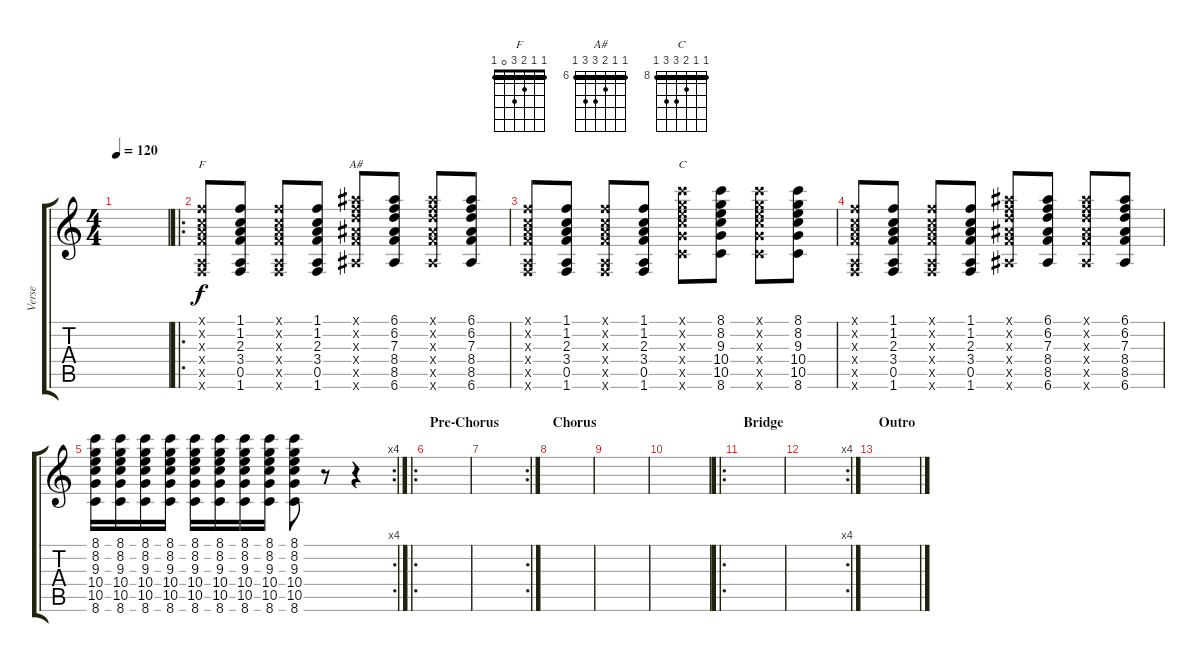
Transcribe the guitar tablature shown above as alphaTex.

\track ("Verse" "Verse") {instrument acousticguitarnylon}
\staff {score tabs}
\tuning (E4 B3 G3 D3 A2 E2) {hide}
\chord ("F" 1 1 2 3 0 1) {barre 1}
\chord ("A#" 6 6 7 8 8 6) {firstfret 6 barre 6}
\chord ("C" 8 8 9 10 10 8) {firstfret 8 barre 8}
\ts (4 4)
\tempo 120
\clef g2
\ks c
|
\ro
(1.1{x} 1.2{x} 2.3{x} 3.4{x} 0.5{x} 1.6{x}).8{ch "F"} (1.1 1.2 2.3 3.4 0.5 1.6).8 (1.1{x} 1.2{x} 2.3{x} 3.4{x} 0.5{x} 1.6{x}).8 (1.1 1.2 2.3 3.4 0.5 1.6).8 (6.1{x} 6.2{x} 7.3{x} 8.4{x} 8.5{x} 6.6{x}).8{ch "A#"} (6.1 6.2 7.3 8.4 8.5 6.6).8 (6.1{x} 6.2{x} 7.3{x} 8.4{x} 8.5{x} 6.6{x}).8 (6.1 6.2 7.3 8.4 8.5 6.6).8 |
(1.1{x} 1.2{x} 2.3{x} 3.4{x} 0.5{x} 1.6{x}).8 (1.1 1.2 2.3 3.4 0.5 1.6).8 (1.1{x} 1.2{x} 2.3{x} 3.4{x} 0.5{x} 1.6{x}).8 (1.1 1.2 2.3 3.4 0.5 1.6).8 (8.1{x} 8.2{x} 9.3{x} 10.4{x} 10.5{x} 8.6{x}).8{ch "C"} (8.1 8.2 9.3 10.4 10.5 8.6).8 (8.1{x} 8.2{x} 9.3{x} 10.4{x} 10.5{x} 8.6{x}).8 (8.1 8.2 9.3 10.4 10.5 8.6).8 |
(1.1{x} 1.2{x} 2.3{x} 3.4{x} 0.5{x} 1.6{x}).8 (1.1 1.2 2.3 3.4 0.5 1.6).8 (1.1{x} 1.2{x} 2.3{x} 3.4{x} 0.5{x} 1.6{x}).8 (1.1 1.2 2.3 3.4 0.5 1.6).8 (6.1{x} 6.2{x} 7.3{x} 8.4{x} 8.5{x} 6.6{x}).8 (6.1 6.2 7.3 8.4 8.5 6.6).8 (6.1{x} 6.2{x} 7.3{x} 8.4{x} 8.5{x} 6.6{x}).8 (6.1 6.2 7.3 8.4 8.5 6.6).8 |
\rc 4
(8.1 8.2 9.3 10.4 10.5 8.6).16 (8.1 8.2 9.3 10.4 10.5 8.6).16 (8.1 8.2 9.3 10.4 10.5 8.6).16 (8.1 8.2 9.3 10.4 10.5 8.6).16 (8.1 8.2 9.3 10.4 10.5 8.6).16 (8.1 8.2 9.3 10.4 10.5 8.6).16 (8.1 8.2 9.3 10.4 10.5 8.6).16 (8.1 8.2 9.3 10.4 10.5 8.6).16 (8.1 8.2 9.3 10.4 10.5 8.6).8 r.8 r.4 |
\ro
\section ("" "Pre-Chorus")
|
\rc 2
|
\section ("" "Chorus")
|
|
|
\ro
\section ("" "Bridge")
|
\rc 4
|
\section ("" "Outro")
